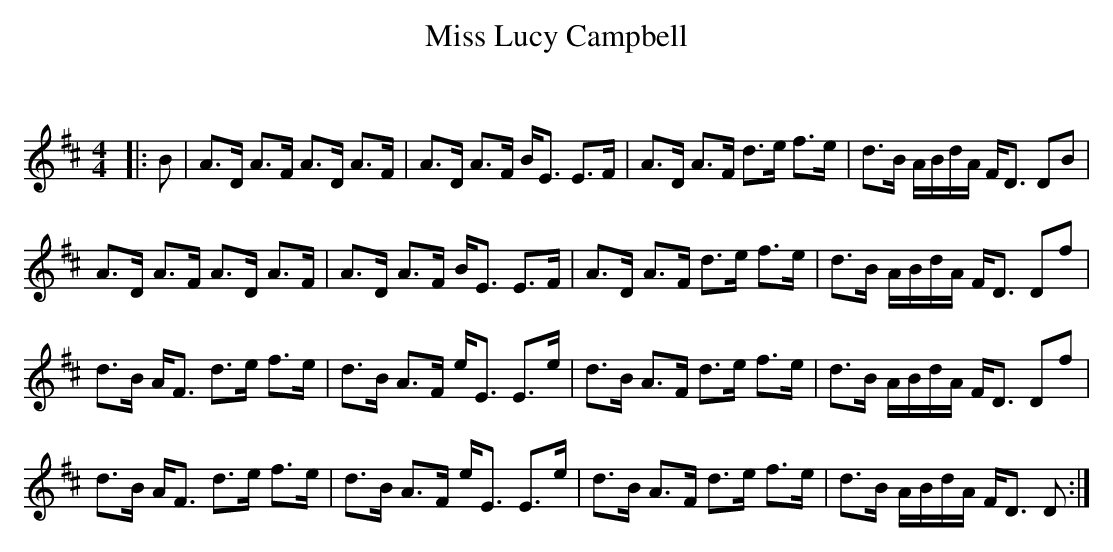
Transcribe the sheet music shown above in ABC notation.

X:1
T: Miss Lucy Campbell
C:
Q: 128
K:D
M:4/4
L:1/16
|:B2|A3D A3F A3D A3F|A3D A3F BE3 E3F|A3D A3F d3e f3e|d3B ABdA FD3 D2B2|
A3D A3F A3D A3F|A3D A3F BE3 E3F|A3D A3F d3e f3e|d3B ABdA FD3 D2f2|
d3B AF3 d3e f3e|d3B A3F eE3 E3e|d3B A3F d3e f3e|d3B ABdA FD3 D2f2|
d3B AF3 d3e f3e|d3B A3F eE3 E3e|d3B A3F d3e f3e|d3B ABdA FD3 D2:|
